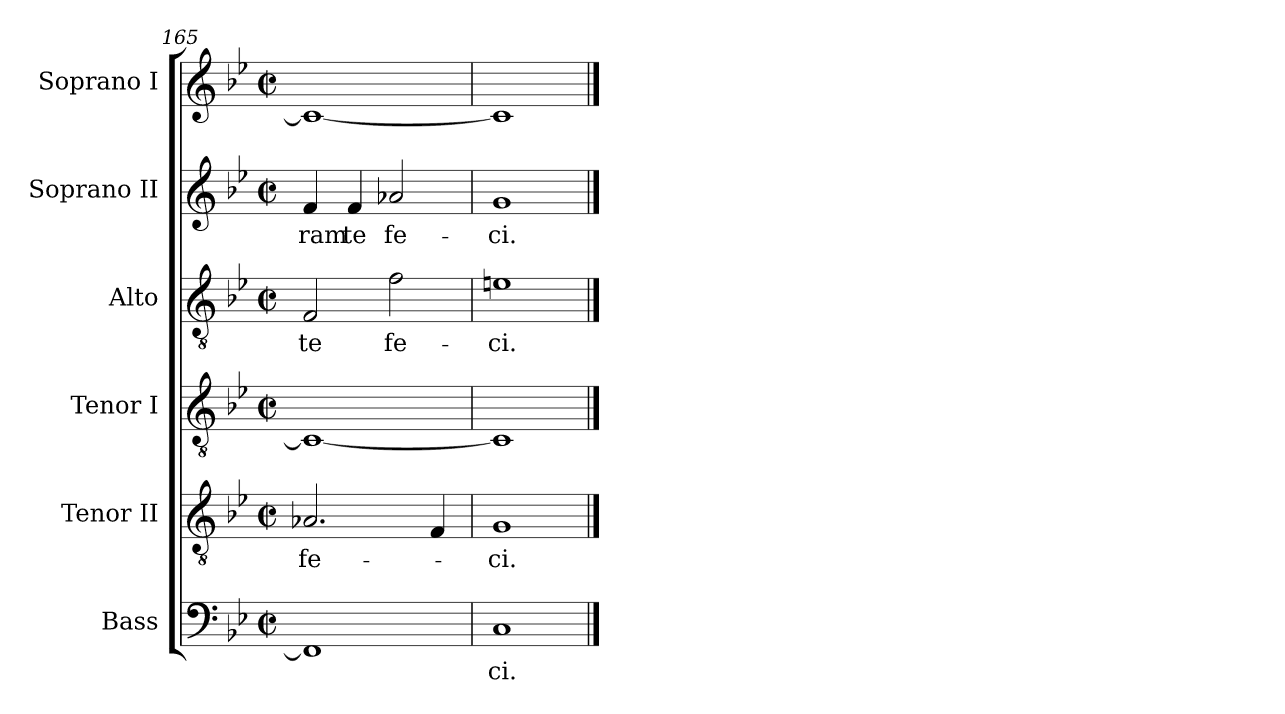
**kern	**text	**kern	**text	**kern	**kern	**text	**kern	**text	**kern
*part6	*part6	*part5	*part5	*part4	*part3	*part3	*part2	*part2	*part1
*staff6	*staff6	*staff5	*staff5	*staff4	*staff3	*staff3	*staff2	*staff2	*staff1
*I"Bass	*	*I"Tenor II	*	*I"Tenor I	*I"Alto	*	*I"Soprano II	*	*I"Soprano I
*I'B.	*	*I'T. II	*	*I'T. I	*I'A.	*	*I'S. II	*	*I'S. I
*clefF4	*	*clefGv2	*	*clefGv2	*clefGv2	*	*clefG2	*	*clefG2
*	*	*ITrd7c12	*	*ITrd7c12	*	*	*	*	*
*k[b-e-]	*	*k[b-e-]	*	*k[b-e-]	*k[b-e-]	*	*k[b-e-]	*	*k[b-e-]
*g:	*	*g:	*	*g:	*g:	*	*g:	*	*g:
*M2/2	*	*M2/2	*	*M2/2	*M2/2	*	*M2/2	*	*M2/2
*met(c|)	*	*met(c|)	*	*met(c|)	*met(c|)	*	*met(c|)	*	*met(c|)
=165	=165	=165	=165	=165	=165	=165	=165	=165	=165
!	!	!	!LO:LY:b:color=#000000	!	!	!	!	!	!
!	!	!	!	!	!	!LO:LY:b:color=#000000	!	!	!
!	!	!	!	!	!	!	!	!LO:LY:b:color=#000000	!
1FFi]	.	2.AA-Xi/	fe-	1CCi_<	2Fi/	te	4fi/	-ram	1ci_<
!	!	!	!	!	!	!	!	!LO:LY:b:color=#000000	!
.	.	.	.	.	.	.	4fi/	te	.
!	!	!	!	!	!	!LO:LY:b:color=#000000	!	!	!
!	!	!	!	!	!	!	!	!LO:LY:b:color=#000000	!
.	.	.	.	.	2fi\	fe-	2a-Xi/	fe-	.
.	.	4FFi/	.	.	.	.	.	.	.
=166	=166	=166	=166	=166	=166	=166	=166	=166	=166
!	!LO:LY:b:color=#000000	!	!	!	!	!	!	!	!
!	!	!	!LO:LY:b:color=#000000	!	!	!	!	!	!
!	!	!	!	!	!	!LO:LY:b:color=#000000	!	!	!
!	!	!	!	!	!	!	!	!LO:LY:b:color=#000000	!
1Ci	-ci.	1GGi	-ci.	1CCi]	1eni	-ci.	1gi	-ci.	1ci]
==	==	==	==	==	==	==	==	==	==
*-	*-	*-	*-	*-	*-	*-	*-	*-	*-
